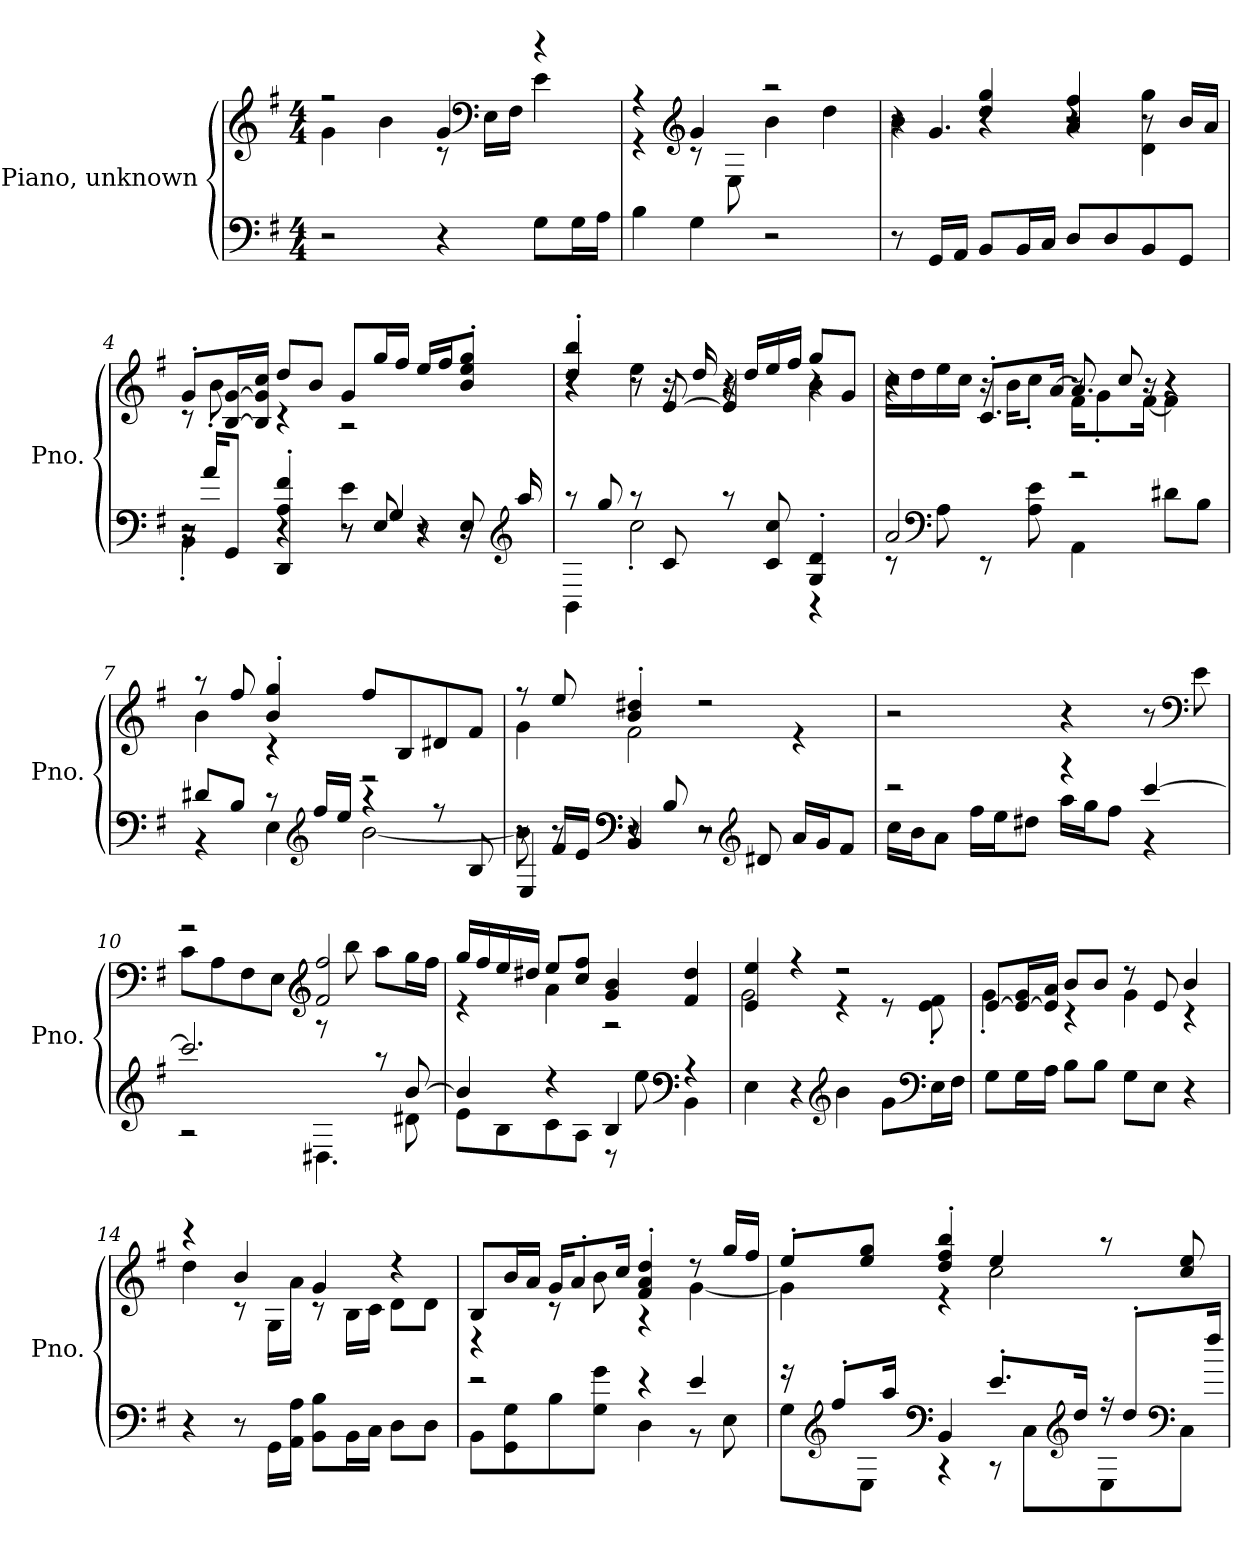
**kern	**kern
*part1	*part1
*staff2	*staff1
*I"Piano, unknown	*
*I'Pno.	*
*clefF4	*clefG2
*k[f#]	*k[f#]
*M4/4	*M4/4
*MM120	*MM120
=1	=1
*	*^
2r	2r	4g\
.	.	4b\
4r	4g/	8r
*	*clefF4	*
.	.	16E\LL
.	.	16F#\JJ
8G\L	4r	4e\
16G\L	.	.
16A\JJ	.	.
=2	=2	=2
4B\	4r	4r
*	*clefG2	*
4G\	4g/	8r
.	.	8E\
2r	2r	4b\
.	.	4dd\
=3	=3	=3
*	*	*^
8r	4r	4b\	8r
16GG/LL	.	.	4.g/
16AA/JJ	.	.	.
8BB/L	4dd/ 4gg/	4r	.
16BB/L	.	.	.
16C/JJ	.	.	.
8D/L	4a/ 4ff#/	4r	2r
8D/	.	.	.
8BB/	8r	4d\ 4gg\	.
8GG/J	16b/LL	.	.
.	16a/JJ	.	.
*	*	*v	*v
!!LO:LB:g=z
=4	=4	=4
*^	*	*
*	*^	*	*
16r	4BB'\	2r	8g'/L	8r
16a/KL	.	.	.	.
8GG/J	.	.	[16B/ [16g/L	8b'\
.	.	.	16B/] 16g/] 16cc/JJ	.
4DD/' 4A/' 4f#/'	4r	.	8dd/L	4r
.	.	.	8b/J	.
8r	4e\	8r	8g/L	2r
8E/	.	4G/	16gg/L	.
.	.	.	16ff#/JJ	.
8r	4r	.	16ee/LL	.
.	.	.	16ff#/J	.
16r	.	8E/	8b/' 8ee/' 8gg/'J	.
*clefG2	*	*	*	*
16aa/	.	.	.	.
*	*v	*v	*	*
=5	=5	=5	=5
*	*	*	*^
8r	4BB\	4dd/' 4bb/'	4r	4r
8gg/	.	.	.	.
8r	2cc'\	8r	4ee\	8r
8c/	.	16r	.	[8e/
.	.	16dd/	.	.
8r	.	16r	4r	4e/]
.	.	16dd/LL	.	.
8c/ 8cc/	.	16ee/	.	.
.	.	16ff#/JJ	.	.
4G/' 4d/'	4r	8gg/L	4b\	4r
.	.	8g/J	.	.
!!LO:LB:g=z	!!	!!
=6	=6	=6	=6	=6
2a/	8r	2r	16cc\LL	4r
.	.	.	16dd\	.
*clefF4	*	*	*	*
.	8A\	.	16ee\	.
.	.	.	16cc\JJ	.
.	8r	.	16r	8.c'/L
.	.	.	16b\KL	.
.	8A\ 8e\	.	8cc'\J	.
.	.	.	.	[16a/Jk
2r	4AA\	8r	16f#\KL	8.a/]
.	.	.	8g'\	.
.	.	8cc/	.	.
.	.	.	[16f#\Jk	16r
.	8d#X\L	4r	4f#\]	4r
.	8B\J	.	.	.
*	*	*	*v	*v
=7	=7	=7	=7
8d#X/L	4r	8r	4b\
8B/J	.	8ff#/	.
8r	4E\	4b/' 4gg/'	4r
*clefG2	*	*	*
16ff#/LL	.	.	.
16ee/JJ	.	.	.
4r	[2b\	8ff#/L	2r
.	.	8B/	.
8r	.	8d#X/	.
8B/	.	8f#/J	.
!!LO:LB:g=z	!!
=8	=8	=8	=8
*	*^	*	*
8r	8b\]	4E/	8r	4g\
16f#/LL	8r	.	8ee/	.
16e/JJ	.	.	.	.
*clefF4	*	*	*	*
8r	4r	4BB/	4b/' 4dd#X/'	2f#\
8B/	.	.	.	.
8r	2r	2r	2r	.
*clefG2	*	*	*	*
8d#X/	.	.	.	.
16a/LL	.	.	.	4r
16g/J	.	.	.	.
8f#/J	.	.	.	.
*	*v	*v	*	*
*	*	*v	*v
=9	=9	=9
2r	16cc\LL	2r
.	16b\J	.
.	8a\J	.
.	16ff#\LL	.
.	16ee\J	.
.	8dd#X\J	.
4r	16aa\LL	4r
.	16gg\J	.
.	8ff#\J	.
[4ccc/	4r	8r
*	*	*clefF4
.	.	8e\
=10	=10	=10
*	*	*^
2.ccc/]	2r	2r	8c\L
.	.	.	8A\
.	.	.	8F#\
.	.	.	8E\J
*	*	*clefG2	*
.	4.D#X\	2f#/ 2ff#/	8r
.	.	.	8bb\
8r	.	.	8aa\L
[8b/	8d#X\	.	16gg\L
.	.	.	16ff#\JJ
!!LO:LB:g=z	!!
=11	=11	=11	=11
4b/]	8e\L	16gg/LL	4r
.	.	16ff#/	.
.	8B\	16ee/	.
.	.	16dd#X/JJ	.
4r	8c\	8ee/L	4a\
.	8A\J	8cc/ 8ff#/J	.
4B/	8r	4g/ 4b/	2r
.	8ee\	.	.
*clefF4	*	*	*
4r	4BB\	4f#/ 4dd#/	.
*v	*v	*	*
=12	=12	=12
4E\	4e/ 4ee/	2g\
4r	4r	.
*clefG2	*	*
4b\	2r	4r
8g\L	.	8r
*clefF4	*	*
16E\L	.	8e\' 8f#\'
16F#\JJ	.	.
=13	=13	=13
8G\L	[8e/L	4g'\
16G\L	16e/_ 16g/L	.
16A\JJ	16e/] 16a/JJ	.
8B\L	8b/L	4r
8B\J	8b/J	.
8G\L	8r	4g\
8E\J	8e/	.
4r	4b/	4r
=14	=14	=14
4r	4r	4dd\
8r	4b/	8r
16GG\LL	.	16G\LL
16AA\ 16A\JJ	.	16a\JJ
8BB\ 8B\L	4g/	8r
16BB\L	.	16B\LL
16C\JJ	.	16c\JJ
8D\L	4r	8d\L
8D\J	.	8d\J
!!LO:LB:g=z	!!
=15	=15	=15
*^	*	*
2r	8BB\L	8B/L	4r
.	8GG\ 8G\	16b/L	.
.	.	16a/JJ	.
.	8B\	16g/KL	8r
.	.	8a'/	.
.	8G\ 8g\J	.	8b\
.	.	16cc/Jk	.
4r	4D\	4f#/' 4a/' 4dd/'	4r
4e/	8r	8r	[4g\
.	8E\	16gg/LL	.
.	.	16ff#/JJ	.
=16	=16	=16	=16
16r	8G\L	8ee'/L	4g\]
*clefG2	*	*	*
8ff#'/L	.	.	.
.	8E\J	8ee/ 8gg/J	.
16aa/Jk	.	.	.
*clefF4	*	*	*
4BB/	4r	4dd/' 4ff#/' 4bb/'	4r
8.e'/L	8r	4ee/	2cc\
.	8C\L	.	.
*clefG2	*	*	*
16dd/Jk	.	.	.
16r	8E\	8r	.
8dd'/L	.	.	.
*clefF4	*	*	*
.	8C\J	8cc/ 8ee/	.
16ff#/Jk	.	.	.
*v	*v	*	*
*	*v	*v
=	=
*-	*-
